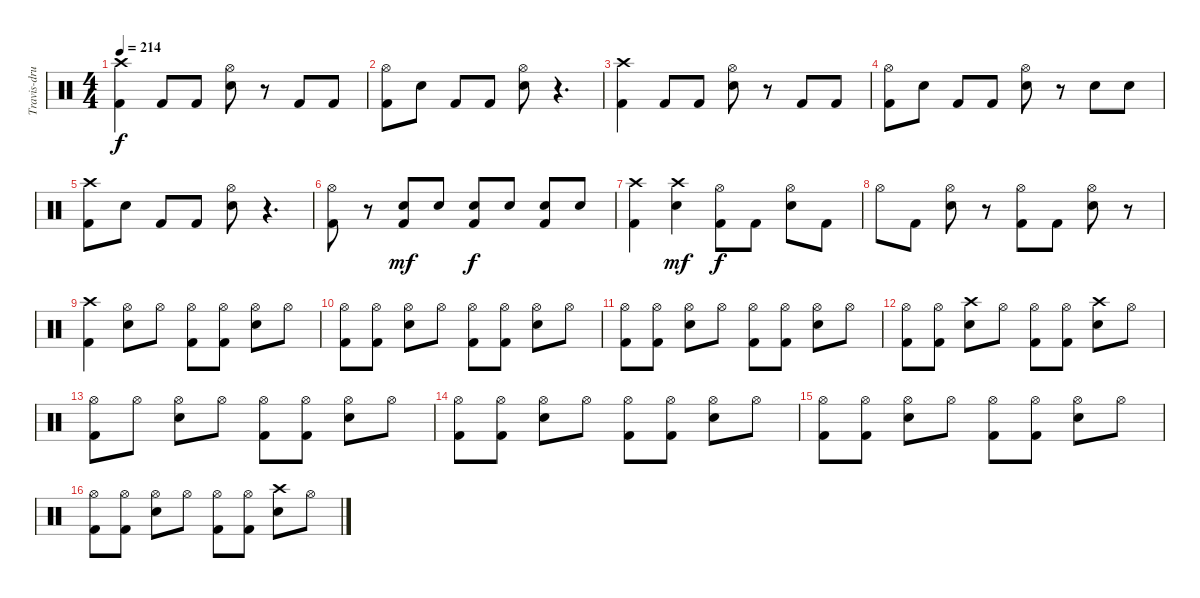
\track ("Travis-drums" "Travis-dru") {instrument percussion}
\staff {score}
\articulation defaults
\ts (4 4)
\tempo 214
\clef neutral
\ks c
("Crash high (hit)" "Kick (hit) 2").4{dy f} "Kick (hit) 2".8 "Kick (hit) 2".8 ("Hi-Hat (open)" "Snare (hit) 2").8 r.8 "Kick (hit) 2".8 "Kick (hit) 2".8 |
("Hi-Hat (open)" "Kick (hit) 2").8 "Snare (hit) 2".8 "Kick (hit) 2".8 "Kick (hit) 2".8 ("Hi-Hat (open)" "Snare (hit) 2").8 r.4{d} |
("Kick (hit) 2" "Crash high (hit)").4 "Kick (hit) 2".8 "Kick (hit) 2".8 ("Hi-Hat (open)" "Snare (hit) 2").8 r.8 "Kick (hit) 2".8 "Kick (hit) 2".8 |
("Hi-Hat (open)" "Kick (hit) 2").8 "Snare (hit) 2".8 "Kick (hit) 2".8 "Kick (hit) 2".8 ("Hi-Hat (open)" "Snare (hit) 2").8 r.8 "Snare (hit) 2".8 "Snare (hit) 2".8 |
("Crash high (hit)" "Kick (hit) 2").8 "Snare (hit) 2".8 "Kick (hit) 2".8 "Kick (hit) 2".8 ("Snare (hit) 2" "Hi-Hat (open)").8 r.4{d} |
("Hi-Hat (open)" "Kick (hit) 2").8 r.8 ("Kick (hit) 2" "Snare (hit) 2").8{dy mf} "Snare (hit) 2".8 ("Snare (hit) 2" "Kick (hit) 2").8{dy f} "Snare (hit) 2".8 ("Kick (hit) 2" "Snare (hit) 2").8 "Snare (hit) 2".8 |
("Crash high (hit)" "Kick (hit) 2").4 ("Snare (hit) 2" "Crash high (hit)").4{dy mf} ("Kick (hit) 2" "Hi-Hat (open)").8{dy f} "Kick (hit) 2".8 ("Snare (hit) 2" "Hi-Hat (open)").8 "Kick (hit) 2".8 |
"Hi-Hat (open)".8 "Kick (hit) 2".8 ("Hi-Hat (open)" "Snare (hit) 2").8 r.8 ("Kick (hit) 2" "Hi-Hat (open)").8 "Kick (hit) 2".8 ("Snare (hit) 2" "Hi-Hat (open)").8 r.8 |
("Crash high (hit)" "Kick (hit) 2").4 ("Hi-Hat (open)" "Snare (hit) 2").8 "Hi-Hat (open)".8 ("Hi-Hat (open)" "Kick (hit) 2").8 ("Hi-Hat (open)" "Kick (hit) 2").8 ("Hi-Hat (open)" "Snare (hit) 2").8 "Hi-Hat (open)".8 |
("Kick (hit) 2" "Hi-Hat (open)").8 ("Kick (hit) 2" "Hi-Hat (open)").8 ("Snare (hit) 2" "Hi-Hat (open)").8 "Hi-Hat (open)".8 ("Kick (hit) 2" "Hi-Hat (open)").8 ("Kick (hit) 2" "Hi-Hat (open)").8 ("Snare (hit) 2" "Hi-Hat (open)").8 "Hi-Hat (open)".8 |
("Kick (hit) 2" "Hi-Hat (open)").8 ("Kick (hit) 2" "Hi-Hat (open)").8 ("Snare (hit) 2" "Hi-Hat (open)").8 "Hi-Hat (open)".8 ("Kick (hit) 2" "Hi-Hat (open)").8 ("Kick (hit) 2" "Hi-Hat (open)").8 ("Snare (hit) 2" "Hi-Hat (open)").8 "Hi-Hat (open)".8 |
("Hi-Hat (open)" "Kick (hit) 2").8 ("Hi-Hat (open)" "Kick (hit) 2").8 ("Snare (hit) 2" "Crash high (hit)").8 "Hi-Hat (open)".8 ("Kick (hit) 2" "Hi-Hat (open)").8 ("Hi-Hat (open)" "Kick (hit) 2").8 ("Snare (hit) 2" "Crash high (hit)").8 "Hi-Hat (open)".8 |
("Hi-Hat (open)" "Kick (hit) 2").8 "Hi-Hat (open)".8 ("Hi-Hat (open)" "Snare (hit) 2").8 "Hi-Hat (open)".8 ("Hi-Hat (open)" "Kick (hit) 2").8 ("Hi-Hat (open)" "Kick (hit) 2").8 ("Hi-Hat (open)" "Snare (hit) 2").8 "Hi-Hat (open)".8 |
("Kick (hit) 2" "Hi-Hat (open)").8 ("Kick (hit) 2" "Hi-Hat (open)").8 ("Snare (hit) 2" "Hi-Hat (open)").8 "Hi-Hat (open)".8 ("Kick (hit) 2" "Hi-Hat (open)").8 ("Kick (hit) 2" "Hi-Hat (open)").8 ("Snare (hit) 2" "Hi-Hat (open)").8 "Hi-Hat (open)".8 |
("Kick (hit) 2" "Hi-Hat (open)").8 ("Kick (hit) 2" "Hi-Hat (open)").8 ("Snare (hit) 2" "Hi-Hat (open)").8 "Hi-Hat (open)".8 ("Kick (hit) 2" "Hi-Hat (open)").8 ("Kick (hit) 2" "Hi-Hat (open)").8 ("Snare (hit) 2" "Hi-Hat (open)").8 "Hi-Hat (open)".8 |
("Hi-Hat (open)" "Kick (hit) 2").8 ("Hi-Hat (open)" "Kick (hit) 2").8 ("Snare (hit) 2" "Hi-Hat (open)").8 "Hi-Hat (open)".8 ("Kick (hit) 2" "Hi-Hat (open)").8 ("Hi-Hat (open)" "Kick (hit) 2").8 ("Snare (hit) 2" "Crash high (hit)").8 "Hi-Hat (open)".8
